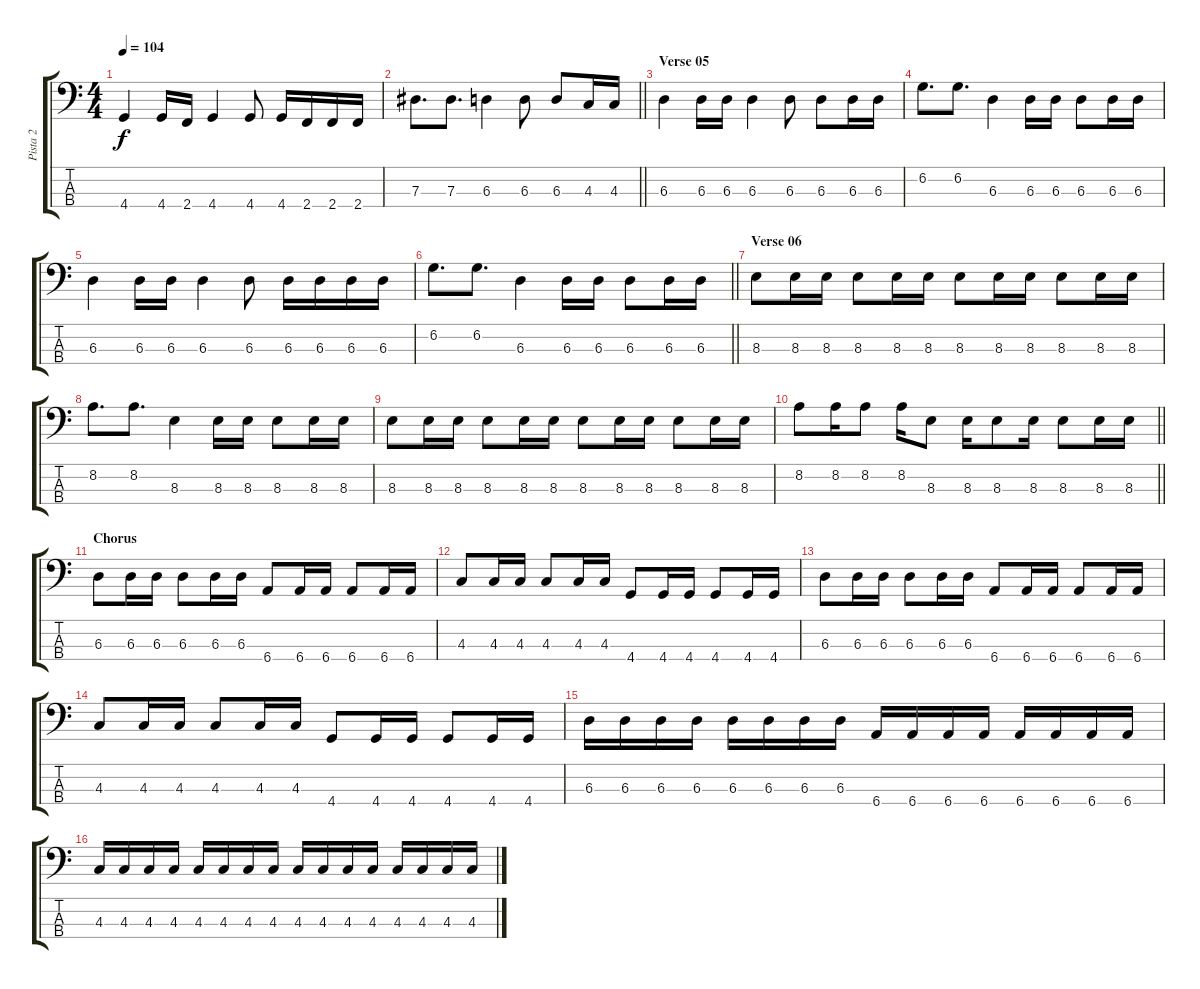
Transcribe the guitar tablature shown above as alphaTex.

\track ("Pista 2" "Pista 2") {instrument electricbassfinger}
\staff {score tabs}
\tuning (Gb2 Db2 Ab1 Eb1) {hide}
\ts (4 4)
\tempo 104
\clef f4
\ks c
4.4.4{dy f} 4.4.16 2.4.16 4.4.4 4.4.8 4.4.16 2.4.16 2.4.16 2.4.16 |
\barLineRight lightlight
7.3.8{d} 7.3.8{d} 6.3.4 6.3.8 6.3.8 4.3.16 4.3.16 |
\section ("" "Verse 05")
6.3.4 6.3.16 6.3.16 6.3.4 6.3.8 6.3.8 6.3.16 6.3.16 |
6.2.8{d} 6.2.8{d} 6.3.4 6.3.16 6.3.16 6.3.8 6.3.16 6.3.16 |
6.3.4 6.3.16 6.3.16 6.3.4 6.3.8 6.3.16 6.3.16 6.3.16 6.3.16 |
\barLineRight lightlight
6.2.8{d} 6.2.8{d} 6.3.4 6.3.16 6.3.16 6.3.8 6.3.16 6.3.16 |
\section ("" "Verse 06")
8.3.8 8.3.16 8.3.16 8.3.8 8.3.16 8.3.16 8.3.8 8.3.16 8.3.16 8.3.8 8.3.16 8.3.16 |
8.2.8{d} 8.2.8{d} 8.3.4 8.3.16 8.3.16 8.3.8 8.3.16 8.3.16 |
8.3.8 8.3.16 8.3.16 8.3.8 8.3.16 8.3.16 8.3.8 8.3.16 8.3.16 8.3.8 8.3.16 8.3.16 |
\barLineRight lightlight
8.2.8 8.2.16 8.2.8 8.2.16 8.3.8 8.3.16 8.3.8 8.3.16 8.3.8 8.3.16 8.3.16 |
\section ("" "Chorus")
6.3.8 6.3.16 6.3.16 6.3.8 6.3.16 6.3.16 6.4.8 6.4.16 6.4.16 6.4.8 6.4.16 6.4.16 |
4.3.8 4.3.16 4.3.16 4.3.8 4.3.16 4.3.16 4.4.8 4.4.16 4.4.16 4.4.8 4.4.16 4.4.16 |
6.3.8 6.3.16 6.3.16 6.3.8 6.3.16 6.3.16 6.4.8 6.4.16 6.4.16 6.4.8 6.4.16 6.4.16 |
4.3.8 4.3.16 4.3.16 4.3.8 4.3.16 4.3.16 4.4.8 4.4.16 4.4.16 4.4.8 4.4.16 4.4.16 |
6.3.16 6.3.16 6.3.16 6.3.16 6.3.16 6.3.16 6.3.16 6.3.16 6.4.16 6.4.16 6.4.16 6.4.16 6.4.16 6.4.16 6.4.16 6.4.16 |
4.3.16 4.3.16 4.3.16 4.3.16 4.3.16 4.3.16 4.3.16 4.3.16 4.3.16 4.3.16 4.3.16 4.3.16 4.3.16 4.3.16 4.3.16 4.3.16
